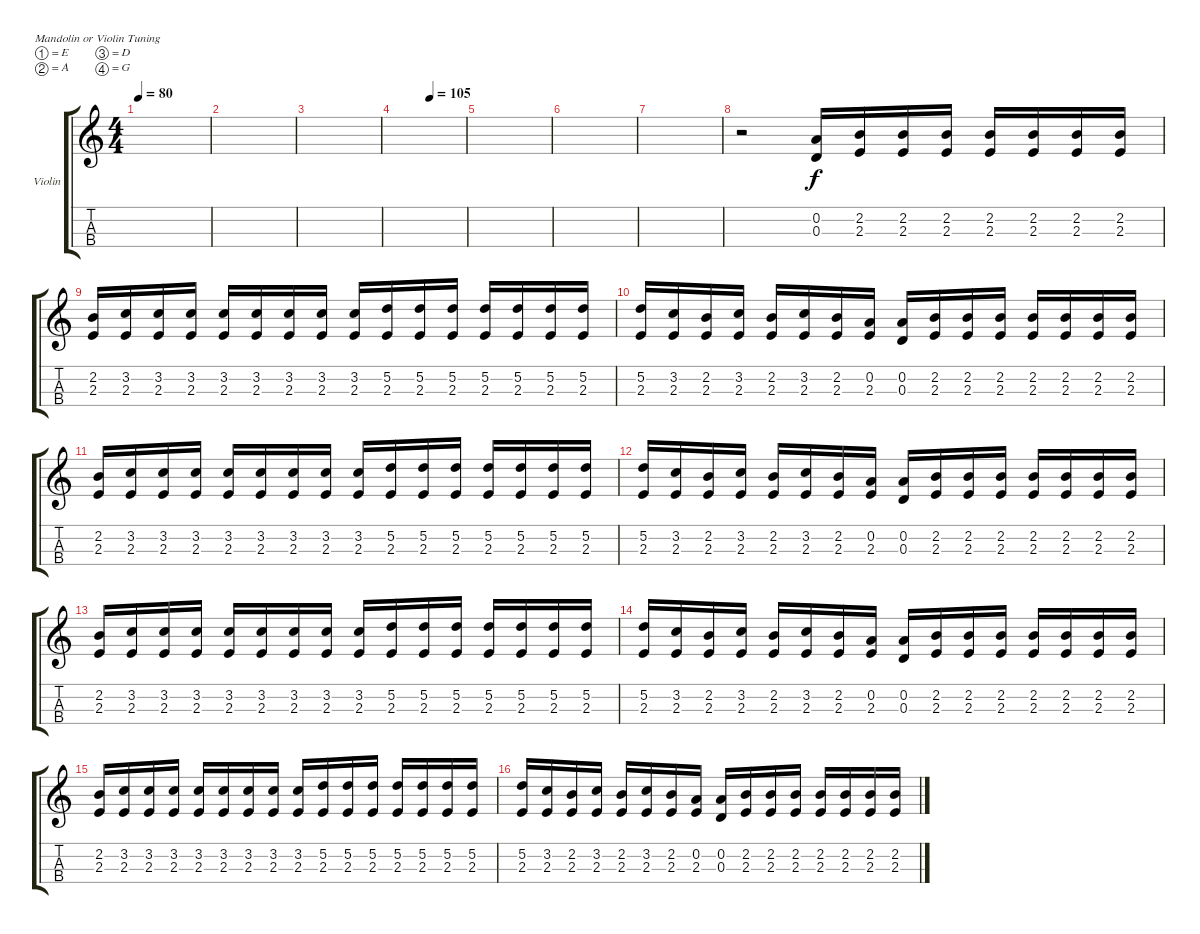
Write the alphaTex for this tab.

\bracketExtendMode groupsimilarinstruments
\firstSystemTrackNameOrientation horizontal
\otherSystemsTrackNameOrientation horizontal
\track ("Violin - Theme" "Violin") {instrument violin}
\staff {score tabs}
\tuning (E5 A4 D4 G3)
\ts (4 4)
\tempo 80
\clef g2
\scale
0.333333
\ks c
|
\scale
0.333333 |
\scale
0.333333 |
\tempo (105 0.5)
\scale
0.333333 |
\scale
0.333333 |
\scale
0.333333 |
\scale
0.333333 |
\scale
0.333333 r.2 (0.3 0.2).16 (2.2 2.3).16 (2.3 2.2).16 (2.3 2.2).16 (2.2 2.3).16 (2.2 2.3).16 (2.3 2.2).16 (2.3 2.2).16 |
\scale
0.333333 (2.3 2.2).16 (2.3 3.2).16 (2.3 3.2).16 (2.3 3.2).16 (2.3 3.2).16 (2.3 3.2).16 (2.3 3.2).16 (2.3 3.2).16 (2.3 3.2).16 (2.3 5.2).16 (2.3 5.2).16 (2.3 5.2).16 (2.3 5.2).16 (2.3 5.2).16 (2.3 5.2).16 (2.3 5.2).16 |
\scale
0.333333 (2.3 5.2).16 (2.3 3.2).16 (2.3 2.2).16 (2.3 3.2).16 (2.3 2.2).16 (2.3 3.2).16 (2.3 2.2).16 (0.2 2.3).16 (0.3 0.2).16 (2.2 2.3).16 (2.3 2.2).16 (2.3 2.2).16 (2.2 2.3).16 (2.2 2.3).16 (2.3 2.2).16 (2.3 2.2).16 |
\scale
0.333333 (2.3 2.2).16 (2.3 3.2).16 (2.3 3.2).16 (2.3 3.2).16 (2.3 3.2).16 (2.3 3.2).16 (2.3 3.2).16 (2.3 3.2).16 (2.3 3.2).16 (2.3 5.2).16 (2.3 5.2).16 (2.3 5.2).16 (2.3 5.2).16 (2.3 5.2).16 (2.3 5.2).16 (2.3 5.2).16 |
\scale
0.333333 (2.3 5.2).16 (2.3 3.2).16 (2.3 2.2).16 (2.3 3.2).16 (2.3 2.2).16 (2.3 3.2).16 (2.3 2.2).16 (0.2 2.3).16 (0.3 0.2).16 (2.2 2.3).16 (2.3 2.2).16 (2.3 2.2).16 (2.2 2.3).16 (2.2 2.3).16 (2.3 2.2).16 (2.3 2.2).16 |
\scale
0.333333 (2.3 2.2).16 (2.3 3.2).16 (2.3 3.2).16 (2.3 3.2).16 (2.3 3.2).16 (2.3 3.2).16 (2.3 3.2).16 (2.3 3.2).16 (2.3 3.2).16 (2.3 5.2).16 (2.3 5.2).16 (2.3 5.2).16 (2.3 5.2).16 (2.3 5.2).16 (2.3 5.2).16 (2.3 5.2).16 |
\scale
0.333333 (2.3 5.2).16 (2.3 3.2).16 (2.3 2.2).16 (2.3 3.2).16 (2.3 2.2).16 (2.3 3.2).16 (2.3 2.2).16 (0.2 2.3).16 (0.3 0.2).16 (2.2 2.3).16 (2.3 2.2).16 (2.3 2.2).16 (2.2 2.3).16 (2.2 2.3).16 (2.3 2.2).16 (2.3 2.2).16 |
\scale
0.333333 (2.3 2.2).16 (2.3 3.2).16 (2.3 3.2).16 (2.3 3.2).16 (2.3 3.2).16 (2.3 3.2).16 (2.3 3.2).16 (2.3 3.2).16 (2.3 3.2).16 (2.3 5.2).16 (2.3 5.2).16 (2.3 5.2).16 (2.3 5.2).16 (2.3 5.2).16 (2.3 5.2).16 (2.3 5.2).16 |
\scale
0.333333 (2.3 5.2).16 (2.3 3.2).16 (2.3 2.2).16 (2.3 3.2).16 (2.3 2.2).16 (2.3 3.2).16 (2.3 2.2).16 (0.2 2.3).16 (0.3 0.2).16 (2.2 2.3).16 (2.3 2.2).16 (2.3 2.2).16 (2.2 2.3).16 (2.2 2.3).16 (2.3 2.2).16 (2.3 2.2).16
